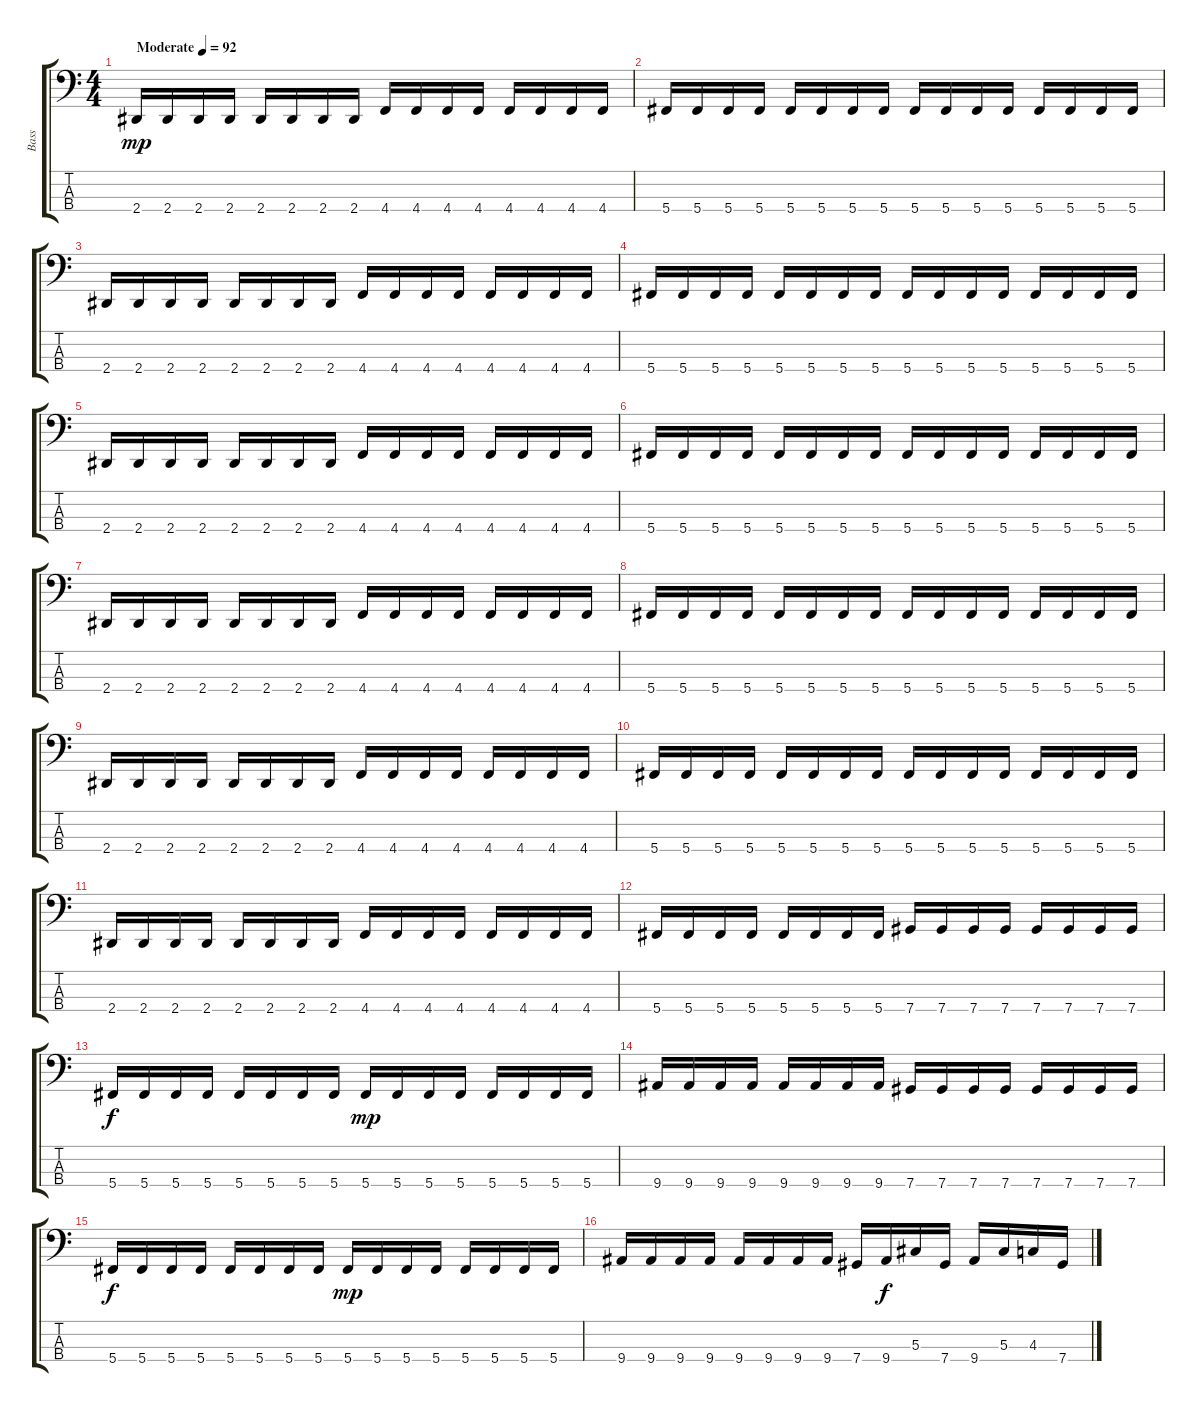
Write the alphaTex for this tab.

\track ("Bass" "Bass") {instrument synthbass2}
\staff {score tabs}
\tuning (Gb2 Db2 Ab1 Db1) {hide}
\ts (4 4)
\tempo (92 "Moderate")
\clef f4
\ks c
2.4.16{dy mp instrument synthbass2} 2.4.16 2.4.16 2.4.16 2.4.16 2.4.16 2.4.16 2.4.16 4.4.16 4.4.16 4.4.16 4.4.16 4.4.16 4.4.16 4.4.16 4.4.16 |
5.4.16 5.4.16 5.4.16 5.4.16 5.4.16 5.4.16 5.4.16 5.4.16 5.4.16 5.4.16 5.4.16 5.4.16 5.4.16 5.4.16 5.4.16 5.4.16 |
2.4.16 2.4.16 2.4.16 2.4.16 2.4.16 2.4.16 2.4.16 2.4.16 4.4.16 4.4.16 4.4.16 4.4.16 4.4.16 4.4.16 4.4.16 4.4.16 |
5.4.16 5.4.16 5.4.16 5.4.16 5.4.16 5.4.16 5.4.16 5.4.16 5.4.16 5.4.16 5.4.16 5.4.16 5.4.16 5.4.16 5.4.16 5.4.16 |
2.4.16 2.4.16 2.4.16 2.4.16 2.4.16 2.4.16 2.4.16 2.4.16 4.4.16 4.4.16 4.4.16 4.4.16 4.4.16 4.4.16 4.4.16 4.4.16 |
5.4.16 5.4.16 5.4.16 5.4.16 5.4.16 5.4.16 5.4.16 5.4.16 5.4.16 5.4.16 5.4.16 5.4.16 5.4.16 5.4.16 5.4.16 5.4.16 |
2.4.16 2.4.16 2.4.16 2.4.16 2.4.16 2.4.16 2.4.16 2.4.16 4.4.16 4.4.16 4.4.16 4.4.16 4.4.16 4.4.16 4.4.16 4.4.16 |
5.4.16 5.4.16 5.4.16 5.4.16 5.4.16 5.4.16 5.4.16 5.4.16 5.4.16 5.4.16 5.4.16 5.4.16 5.4.16 5.4.16 5.4.16 5.4.16 |
2.4.16 2.4.16 2.4.16 2.4.16 2.4.16 2.4.16 2.4.16 2.4.16 4.4.16 4.4.16 4.4.16 4.4.16 4.4.16 4.4.16 4.4.16 4.4.16 |
5.4.16 5.4.16 5.4.16 5.4.16 5.4.16 5.4.16 5.4.16 5.4.16 5.4.16 5.4.16 5.4.16 5.4.16 5.4.16 5.4.16 5.4.16 5.4.16 |
2.4.16 2.4.16 2.4.16 2.4.16 2.4.16 2.4.16 2.4.16 2.4.16 4.4.16 4.4.16 4.4.16 4.4.16 4.4.16 4.4.16 4.4.16 4.4.16 |
5.4.16 5.4.16 5.4.16 5.4.16 5.4.16 5.4.16 5.4.16 5.4.16 7.4.16 7.4.16 7.4.16 7.4.16 7.4.16 7.4.16 7.4.16 7.4.16 |
5.4.16{dy f} 5.4.16 5.4.16 5.4.16 5.4.16 5.4.16 5.4.16 5.4.16 5.4.16{dy mp} 5.4.16 5.4.16 5.4.16 5.4.16 5.4.16 5.4.16 5.4.16 |
9.4.16 9.4.16 9.4.16 9.4.16 9.4.16 9.4.16 9.4.16 9.4.16 7.4.16 7.4.16 7.4.16 7.4.16 7.4.16 7.4.16 7.4.16 7.4.16 |
5.4.16{dy f} 5.4.16 5.4.16 5.4.16 5.4.16 5.4.16 5.4.16 5.4.16 5.4.16{dy mp} 5.4.16 5.4.16 5.4.16 5.4.16 5.4.16 5.4.16 5.4.16 |
9.4.16 9.4.16 9.4.16 9.4.16 9.4.16 9.4.16 9.4.16 9.4.16 7.4.16 9.4.16{dy f} 5.3.16 7.4.16 9.4.16 5.3.16 4.3.16 7.4.16
